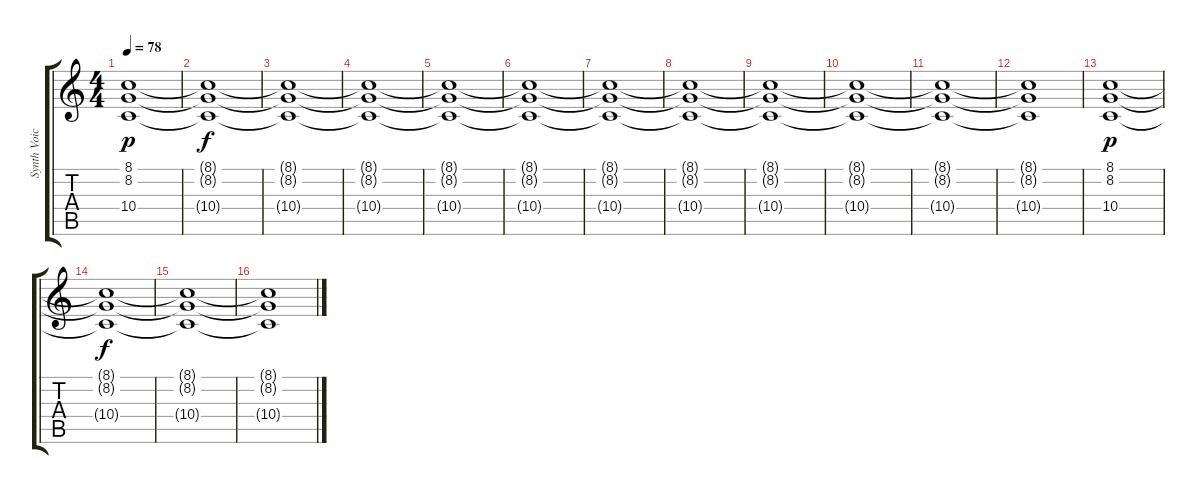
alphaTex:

\track ("Synth Voice" "Synth Voic") {instrument choiraahs}
\staff {score tabs}
\tuning (E4 B3 G3 D3 A2 E2) {hide}
\ts (4 4)
\tempo 78
\clef g2
\ks c
(8.1 8.2 10.4).1{dy p volume 10} |
(8.1{t} 8.2{t} 10.4{t}).1{dy f} |
(8.1{t} 8.2{t} 10.4{t}).1 |
(8.1{t} 8.2{t} 10.4{t}).1 |
(8.1{t} 8.2{t} 10.4{t}).1 |
(8.1{t} 8.2{t} 10.4{t}).1 |
(8.1{t} 8.2{t} 10.4{t}).1 |
(8.1{t} 8.2{t} 10.4{t}).1 |
(8.1{t} 8.2{t} 10.4{t}).1 |
(8.1{t} 8.2{t} 10.4{t}).1 |
(8.1{t} 8.2{t} 10.4{t}).1 |
(8.1{t} 8.2{t} 10.4{t}).1 |
(8.1 8.2 10.4).1{dy p volume 14} |
(8.1{t} 8.2{t} 10.4{t}).1{dy f} |
(8.1{t} 8.2{t} 10.4{t}).1 |
(8.1{t} 8.2{t} 10.4{t}).1
